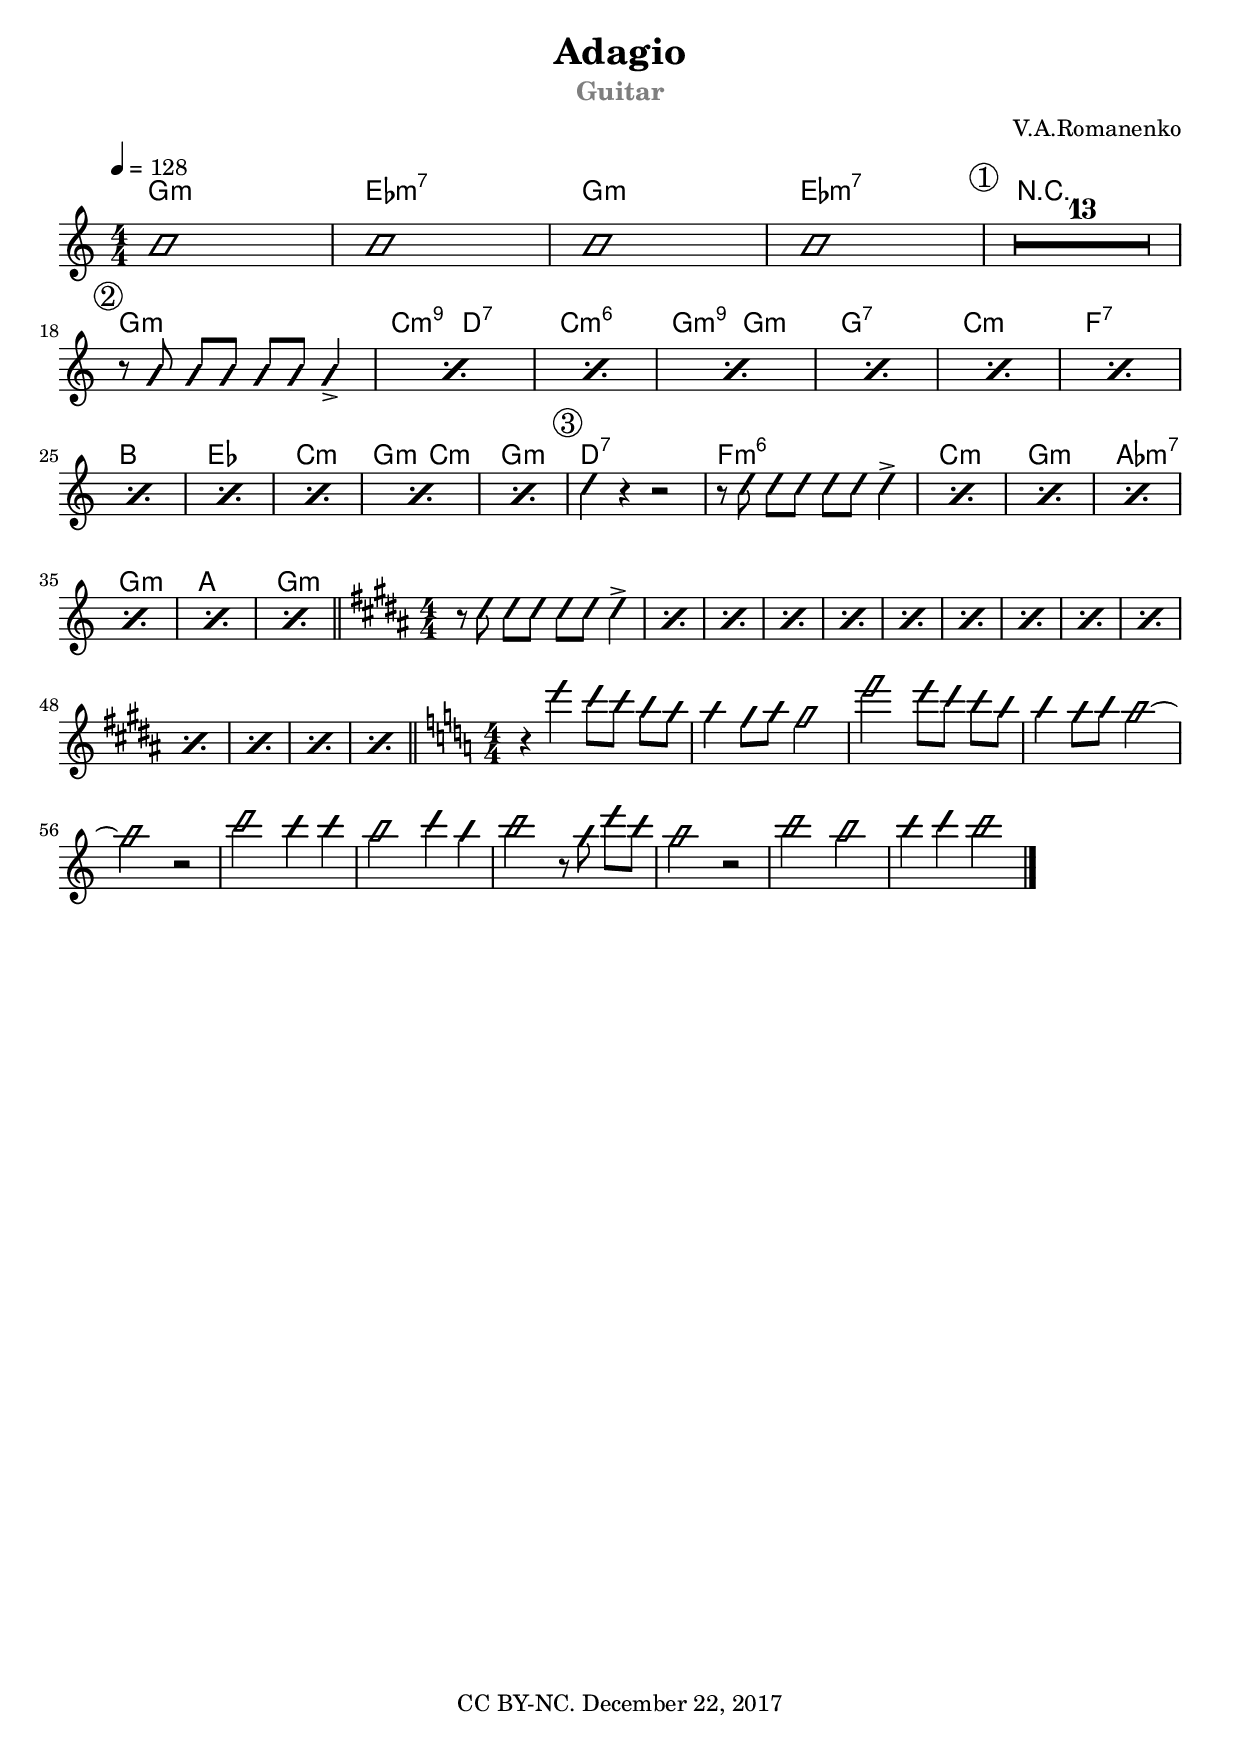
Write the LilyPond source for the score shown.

%
% Адажио
%

\score
{
<<
  \new ChordNames {
    \chordmode {

      g1:min | ees:min7 | g1:min | ees:min7 | 
      % --- (1) ---
      R1*13 |
      % --- (2) ---
      g1:min | c2:min9 d2:7 | c1:min6 | g2:min9 g2:min |
      g1:7 | c1:min | f1:7 | b1 | ees1 | c1:min | g2:min c2:min | g1:min | d1:7
      % --- (3) ---
      f1:min6 | c1:min | g1:min | aes1:min7 | g1:min | a1 | g1:min % 7
    }
  }

  \relative c'' 
  {
    \key a \minor
    \time 4/4
    \tempo 4 = 128
    \compressFullBarRests
    \override MultiMeasureRest.expand-limit = #3
    \override SpacingSpanner.base-shortest-duration = #(ly:make-moment 1/16)
    \numericTimeSignature % писать 4/4 цифрами, а не литерой "С"
    \improvisationOn


    b1 b1 b1 b1 

    % --- (1) ---
    \mark \markup \circle 1
    R1*13 \break

    % --- (2) ---
    \mark \markup \circle 2

    \repeat percent 12 { r8 a8 a[a] a[a] a4-> }
    % <>_\markup { \italic { etc. } }
    
    % --- (3) ---
    \mark \markup { \circle 3 }

    d4 r4 r2 
    \repeat percent 7 { r8 d8 d[d] d[d] d4-> }% <>_\markup { \italic { etc. } }
    \bar "||"

    \key b \major
    \time 4/4
    \repeat percent 14 { r8 d8 d[d] d[d] d4-> }% <>_\markup { \italic { etc. } }
    \bar "||"

    \key c \major
    \time 4/4
    r4 e'4 d8[c] b8[a] | 
    a4 gis8[a] gis2 | % <--- a4. длительность???
    f'2 e8[d] c8[b] | b4 a8[b] a2~ | a2 r2 | d2 c4 c4 | 
    b2 d4 b4 | c2 r8 a8 e'8[c] | a2 r2 | c2 b2 | c4 d4 c2 
    
    
    \bar "|." 
  }
>>
}
\layout {
    %#(layout-set-staff-size 14)
    indent = #0
    %line-width = #150
    ragged-last = ##t
  }

\header {
    title = "Adagio"
    arranger = "V.A.Romanenko"
    subtitle = ""
    instrument = \markup \with-color #grey "Guitar"
    poet = ""
    piece = ""
    opus = ""
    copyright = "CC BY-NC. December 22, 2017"
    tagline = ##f
}

\version "2.18.2"
